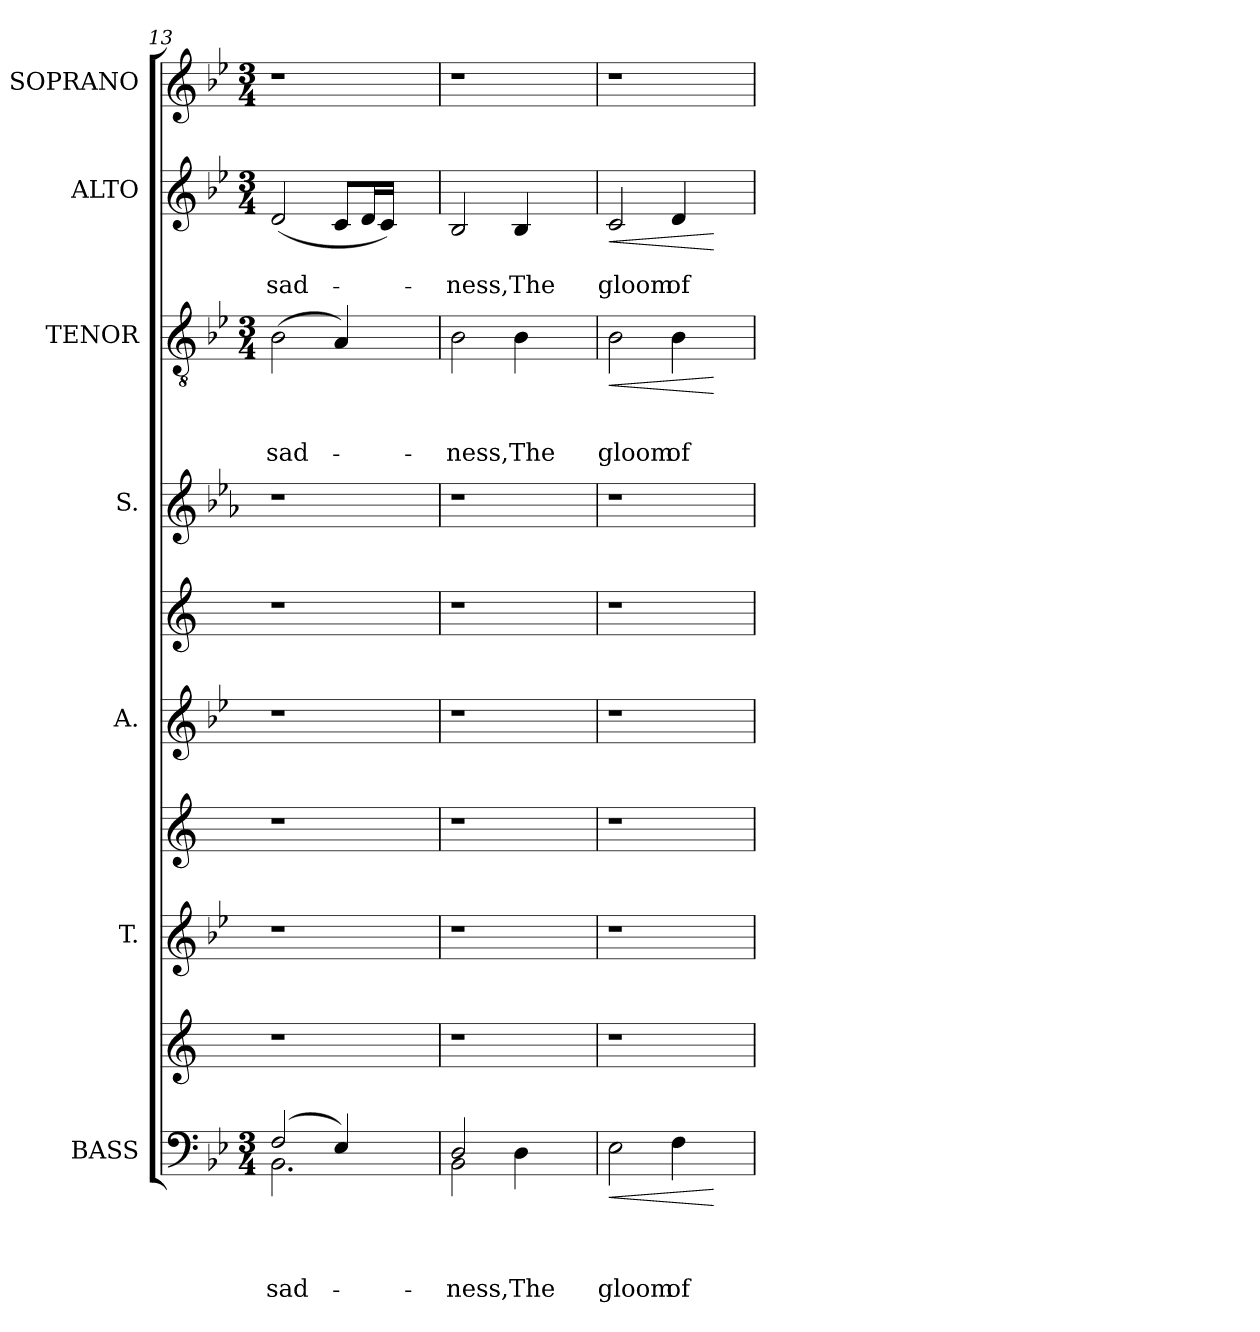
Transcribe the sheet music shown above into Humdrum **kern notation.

**kern	**text	**text	**text	**text	**dynam	**kern	**kern	**kern	**kern	**kern	**kern	**kern	**text	**text	**text	**dynam	**kern	**text	**text	**dynam	**kern
*part10	*part10	*part10	*part10	*part10	*part10	*part9	*part8	*part7	*part6	*part5	*part4	*part3	*part3	*part3	*part3	*part3	*part2	*part2	*part2	*part2	*part1
*staff10	*staff10	*staff10	*staff10	*staff10	*staff10	*staff9	*staff8	*staff7	*staff6	*staff5	*staff4	*staff3	*staff3	*staff3	*staff3	*staff3	*staff2	*staff2	*staff2	*staff2	*staff1
*I"BASS	*	*	*	*	*	*	*I"T.	*	*I"A.	*	*I"S.	*I"TENOR	*	*	*	*	*I"ALTO	*	*	*	*I"SOPRANO
*I'B.	*	*	*	*	*	*	*I'T.	*	*I'A.	*	*I'S.	*I'T.	*	*	*	*	*I'A.	*	*	*	*I'S.
*clefF4	*	*	*	*	*	*clefG2	*clefG2	*clefG2	*clefG2	*clefG2	*clefG2	*clefGv2	*	*	*	*	*clefG2	*	*	*	*clefG2
*	*	*	*	*	*	*ITrd1c2	*	*ITrd1c2	*	*ITrd1c2	*ITrd3c5	*	*	*	*	*	*	*	*	*	*
*k[b-e-]	*	*	*	*	*	*k[b-e-]	*k[b-e-]	*k[b-e-]	*k[b-e-]	*k[b-e-]	*k[b-e-]	*k[b-e-]	*	*	*	*	*k[b-e-]	*	*	*	*k[b-e-]
*B-:	*	*	*	*	*	*B-:	*B-:	*B-:	*B-:	*B-:	*B-:	*B-:	*	*	*	*	*B-:	*	*	*	*B-:
*M3/4	*	*	*	*	*	*	*	*	*	*	*	*M3/4	*	*	*	*	*M3/4	*	*	*	*M3/4
=13	=13	=13	=13	=13	=13	=13	=13	=13	=13	=13	=13	=13	=13	=13	=13	=13	=13	=13	=13	=13	=13
!	!	!	!	!LO:LY:b	!	!	!	!	!	!	!	!	!	!	!LO:LY:b	!	!	!	!LO:LY:b	!	!LO:N:vis=1
*^	*	*	*	*	*	*	*	*	*	*	*	*	*	*	*	*	*	*	*	*	*
(2F/	2.BB-\	.	.	.	sad-	.	1r	1r	1r	1r	1r	1r	(>2B-\	.	.	sad-	.	(<2d/	.	sad-	.	2.r
4E-/)	.	.	.	.	.	.	.	.	.	.	.	.	4A/)	.	.	.	.	8c/L	.	.	.	.
.	.	.	.	.	.	.	.	.	.	.	.	.	.	.	.	.	.	16d/L	.	.	.	.
.	.	.	.	.	.	.	.	.	.	.	.	.	.	.	.	.	.	16c/JJ)	.	.	.	.
4ryy	4ryy	.	.	.	.	.	.	.	.	.	.	.	4ryy	.	.	.	.	4ryy	.	.	.	4ryy
=14	=14	=14	=14	=14	=14	=14	=14	=14	=14	=14	=14	=14	=14	=14	=14	=14	=14	=14	=14	=14	=14	=14
!	!	!	!	!	!LO:LY:b	!	!	!	!	!	!	!	!	!	!	!LO:LY:b	!	!	!	!LO:LY:b	!	!LO:N:vis=1
2D/	2BB-\	.	.	.	-ness,	.	1r	1r	1r	1r	1r	1r	2B-\	.	.	-ness,	.	2B-/	.	-ness,	.	2.r
!	!	!	!	!	!LO:LY:b	!	!	!	!	!	!	!	!	!	!	!LO:LY:b	!	!	!	!LO:LY:b	!	!
4ryy	4D\	.	.	.	The	.	.	.	.	.	.	.	4B-\	.	.	The	.	4B-/	.	The	.	.
4ryy	4ryy	.	.	.	.	.	.	.	.	.	.	.	4ryy	.	.	.	.	4ryy	.	.	.	4ryy
=15	=15	=15	=15	=15	=15	=15	=15	=15	=15	=15	=15	=15	=15	=15	=15	=15	=15	=15	=15	=15	=15	=15
!	!	!	!	!	!LO:LY:b	!LO:HP:b	!	!	!	!	!	!	!	!	!	!LO:LY:b	!LO:HP:b	!	!	!LO:LY:b	!LO:HP:b	!LO:N:vis=1
*v	*v	*	*	*	*	*	*	*	*	*	*	*	*	*	*	*	*	*	*	*	*	*
2E-\	.	.	.	gloom	<	1r	1r	1r	1r	1r	1r	2B-\	.	.	gloom	<	2c/	.	gloom	<	2.r
!	!	!	!	!LO:LY:b	!	!	!	!	!	!	!	!	!	!	!LO:LY:b	!	!	!	!LO:LY:b	!	!
4F\	.	.	.	of	.	.	.	.	.	.	.	4B-\	.	.	of	.	4d/	.	of	.	.
4ryy	.	.	.	.	[	.	.	.	.	.	.	4ryy	.	.	.	[	4ryy	.	.	[	4ryy
=	=	=	=	=	=	=	=	=	=	=	=	=	=	=	=	=	=	=	=	=	=
*-	*-	*-	*-	*-	*-	*-	*-	*-	*-	*-	*-	*-	*-	*-	*-	*-	*-	*-	*-	*-	*-
